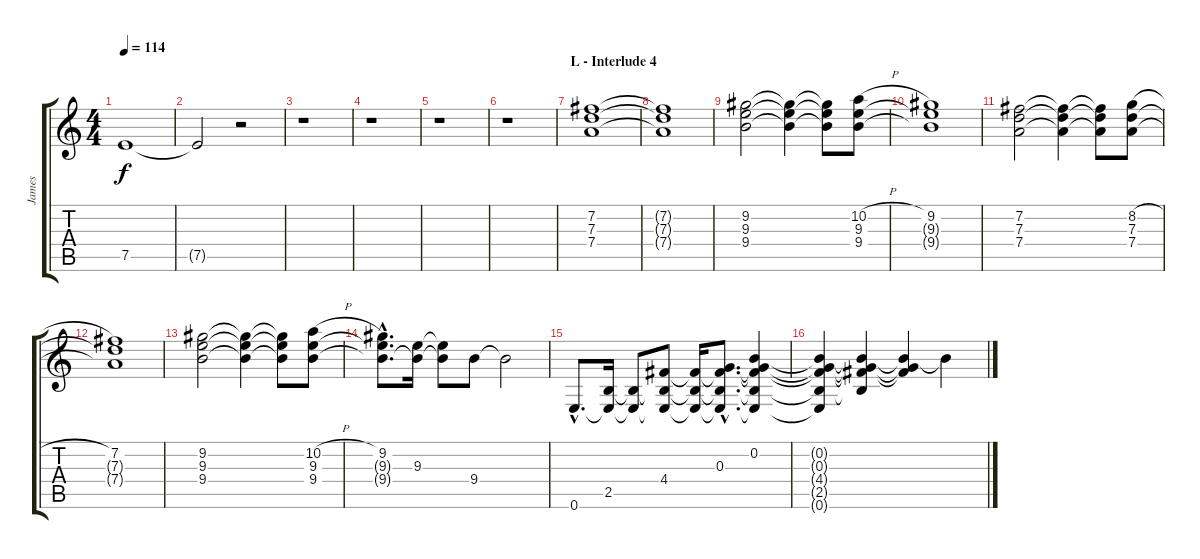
\track ("James" "James") {instrument distortionguitar}
\staff {score tabs}
\tuning (E4 B3 G3 D3 A2 E2) {hide}
\ts (4 4)
\tempo 114
\clef g2
\ks c
7.5{t}.1{dy f} |
7.5{t}.2 r.2 |
r.1 |
r.1 |
r.1 |
r.1 |
\section ("" "L - Interlude 4")
(7.2 7.3 7.4).1{instrument electricguitarclean} |
(7.2{t} 7.3{t} 7.4{t}).1 |
(9.2 9.3 9.4).2 (9.2{t} 9.3{t} 9.4{t}).4 (9.2{t} 9.3{t} 9.4{t}).8 (10.2{h} 9.3 9.4).8 |
(9.2 9.3{t} 9.4{t}).1 |
(7.2 7.3 7.4).2 (7.2{t} 7.3{t} 7.4{t}).4 (7.2{t} 7.3{t} 7.4{t}).8 (8.2{h} 7.3 7.4).8 |
(7.2 7.3{t} 7.4{t}).1 |
(9.2 9.3 9.4).2 (9.2{t} 9.3{t} 9.4{t}).4 (9.2{t} 9.3{t} 9.4{t}).8 (10.2{h} 9.3 9.4).8 |
(9.2{hac} 9.3{hac t} 9.4{hac t}).8{d} (9.3 9.4{t}).16 (9.3{t} 9.4{t}).8 9.4.8 9.4{t}.2 |
0.6{hac}.8{d} (2.5 0.6{t}).16 (2.5{t} 0.6{t}).8 (4.4 2.5{t} 0.6{t}).8 (4.4{t} 2.5{t} 0.6{t}).16 (0.3{hac} 4.4{hac t} 2.5{hac t} 0.6{hac t}).8{d} (0.2 0.3{t} 4.4{t} 2.5{t} 0.6{t}).4 |
(0.2{t} 0.3{t} 4.4{t} 2.5{t} 0.6{t}).4 (0.2{t} 0.3{t} 4.4{t} 2.5{t}).4 (0.2{t} 0.3{t} 4.4{t}).4 0.2{t}.4
